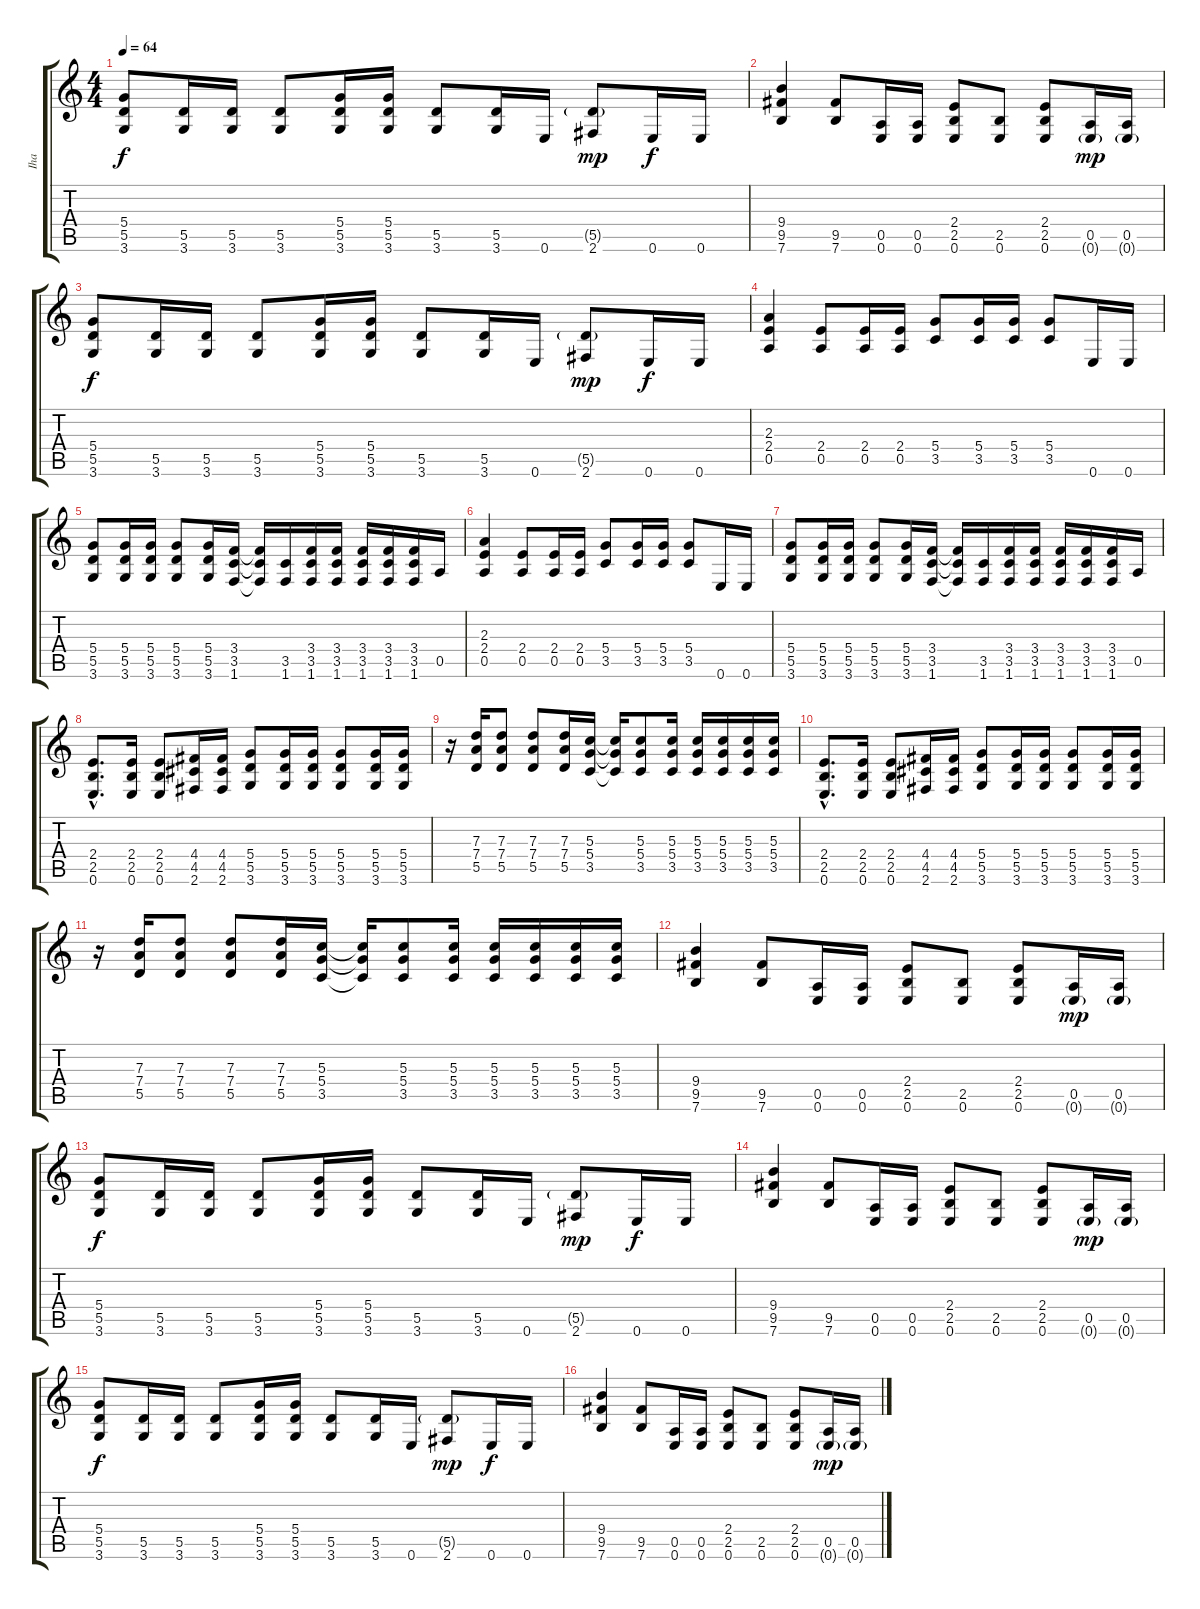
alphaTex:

\track ("Iha" "Iha") {instrument electricguitarjazz}
\staff {score tabs}
\tuning (E4 B3 G3 D3 A2 E2) {hide}
\ts (4 4)
\tempo 64
\clef g2
\ks c
(5.4 5.5 3.6).8{dy f} (5.5 3.6).16 (5.5 3.6).16 (5.5 3.6).8 (5.4 5.5 3.6).16 (5.4 5.5 3.6).16 (5.5 3.6).8 (5.5 3.6).16 0.6.16 (5.5{g} 2.6).8{dy mp} 0.6.16{dy f} 0.6.16 |
(9.4 9.5 7.6).4 (9.5 7.6).8 (0.5 0.6).16 (0.5 0.6).16 (2.4 2.5 0.6).8 (2.5 0.6).8 (2.4 2.5 0.6).8 (0.5 0.6{g}).16{dy mp} (0.5 0.6{g}).16 |
(5.4 5.5 3.6).8{dy f} (5.5 3.6).16 (5.5 3.6).16 (5.5 3.6).8 (5.4 5.5 3.6).16 (5.4 5.5 3.6).16 (5.5 3.6).8 (5.5 3.6).16 0.6.16 (5.5{g} 2.6).8{dy mp} 0.6.16{dy f} 0.6.16 |
(2.3 2.4 0.5).4 (2.4 0.5).8 (2.4 0.5).16 (2.4 0.5).16 (5.4 3.5).8 (5.4 3.5).16 (5.4 3.5).16 (5.4 3.5).8 0.6.16 0.6.16 |
(5.4 5.5 3.6).8 (5.4 5.5 3.6).16 (5.4 5.5 3.6).16 (5.4 5.5 3.6).8 (5.4 5.5 3.6).16 (3.4 3.5 1.6).16 (3.4{t} 3.5{t} 1.6{t}).16 (3.5 1.6).16 (3.4 3.5 1.6).16 (3.4 3.5 1.6).16 (3.4 3.5 1.6).16 (3.4 3.5 1.6).16 (3.4 3.5 1.6).16 0.5.16 |
(2.3 2.4 0.5).4 (2.4 0.5).8 (2.4 0.5).16 (2.4 0.5).16 (5.4 3.5).8 (5.4 3.5).16 (5.4 3.5).16 (5.4 3.5).8 0.6.16 0.6.16 |
(5.4 5.5 3.6).8 (5.4 5.5 3.6).16 (5.4 5.5 3.6).16 (5.4 5.5 3.6).8 (5.4 5.5 3.6).16 (3.4 3.5 1.6).16 (3.4{t} 3.5{t} 1.6{t}).16 (3.5 1.6).16 (3.4 3.5 1.6).16 (3.4 3.5 1.6).16 (3.4 3.5 1.6).16 (3.4 3.5 1.6).16 (3.4 3.5 1.6).16 0.5.16 |
(2.4{hac} 2.5{hac} 0.6{hac}).8{d} (2.4 2.5 0.6).16 (2.4 2.5 0.6).8 (4.4 4.5 2.6).16 (4.4 4.5 2.6).16 (5.4 5.5 3.6).8 (5.4 5.5 3.6).16 (5.4 5.5 3.6).16 (5.4 5.5 3.6).8 (5.4 5.5 3.6).16 (5.4 5.5 3.6).16 |
r.16 (7.3 7.4 5.5).16 (7.3 7.4 5.5).8 (7.3 7.4 5.5).8 (7.3 7.4 5.5).16 (5.3 5.4 3.5).16 (5.3{t} 5.4{t} 3.5{t}).16 (5.3 5.4 3.5).8 (5.3 5.4 3.5).16 (5.3 5.4 3.5).16 (5.3 5.4 3.5).16 (5.3 5.4 3.5).16 (5.3 5.4 3.5).16 |
(2.4{hac} 2.5{hac} 0.6{hac}).8{d} (2.4 2.5 0.6).16 (2.4 2.5 0.6).8 (4.4 4.5 2.6).16 (4.4 4.5 2.6).16 (5.4 5.5 3.6).8 (5.4 5.5 3.6).16 (5.4 5.5 3.6).16 (5.4 5.5 3.6).8 (5.4 5.5 3.6).16 (5.4 5.5 3.6).16 |
r.16 (7.3 7.4 5.5).16 (7.3 7.4 5.5).8 (7.3 7.4 5.5).8 (7.3 7.4 5.5).16 (5.3 5.4 3.5).16 (5.3{t} 5.4{t} 3.5{t}).16 (5.3 5.4 3.5).8 (5.3 5.4 3.5).16 (5.3 5.4 3.5).16 (5.3 5.4 3.5).16 (5.3 5.4 3.5).16 (5.3 5.4 3.5).16 |
(9.4 9.5 7.6).4 (9.5 7.6).8 (0.5 0.6).16 (0.5 0.6).16 (2.4 2.5 0.6).8 (2.5 0.6).8 (2.4 2.5 0.6).8 (0.5 0.6{g}).16{dy mp} (0.5 0.6{g}).16 |
(5.4 5.5 3.6).8{dy f} (5.5 3.6).16 (5.5 3.6).16 (5.5 3.6).8 (5.4 5.5 3.6).16 (5.4 5.5 3.6).16 (5.5 3.6).8 (5.5 3.6).16 0.6.16 (5.5{g} 2.6).8{dy mp} 0.6.16{dy f} 0.6.16 |
(9.4 9.5 7.6).4 (9.5 7.6).8 (0.5 0.6).16 (0.5 0.6).16 (2.4 2.5 0.6).8 (2.5 0.6).8 (2.4 2.5 0.6).8 (0.5 0.6{g}).16{dy mp} (0.5 0.6{g}).16 |
(5.4 5.5 3.6).8{dy f} (5.5 3.6).16 (5.5 3.6).16 (5.5 3.6).8 (5.4 5.5 3.6).16 (5.4 5.5 3.6).16 (5.5 3.6).8 (5.5 3.6).16 0.6.16 (5.5{g} 2.6).8{dy mp} 0.6.16{dy f} 0.6.16 |
(9.4 9.5 7.6).4 (9.5 7.6).8 (0.5 0.6).16 (0.5 0.6).16 (2.4 2.5 0.6).8 (2.5 0.6).8 (2.4 2.5 0.6).8 (0.5 0.6{g}).16{dy mp} (0.5 0.6{g}).16
